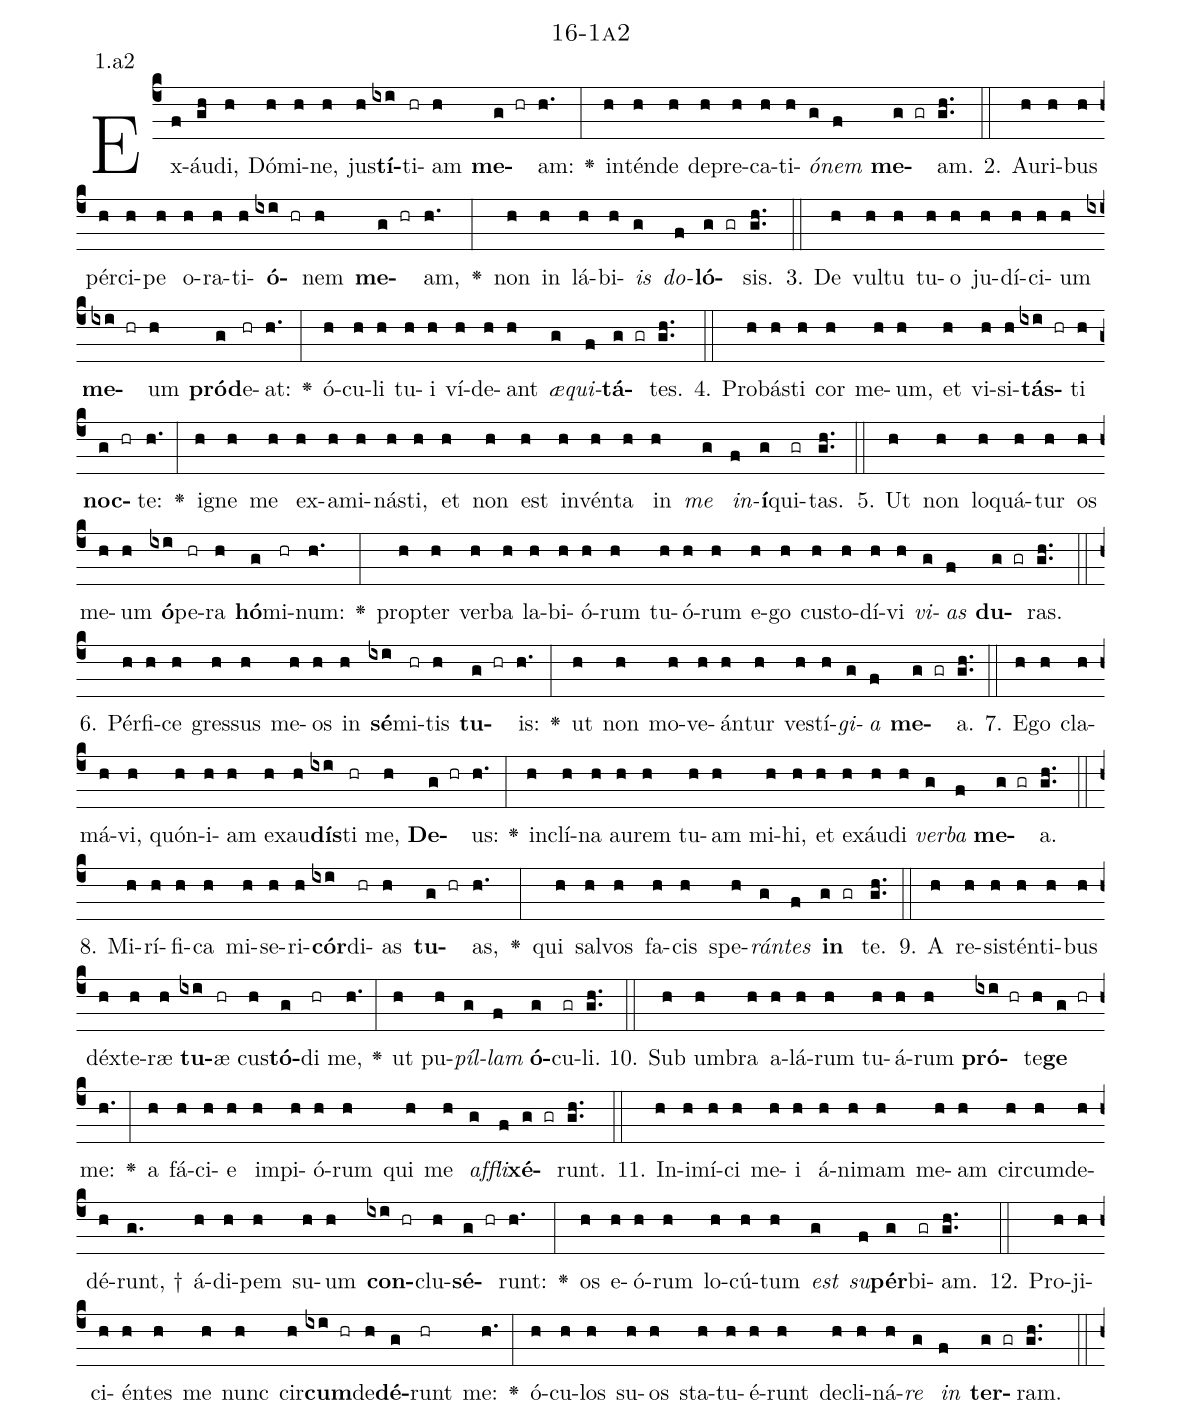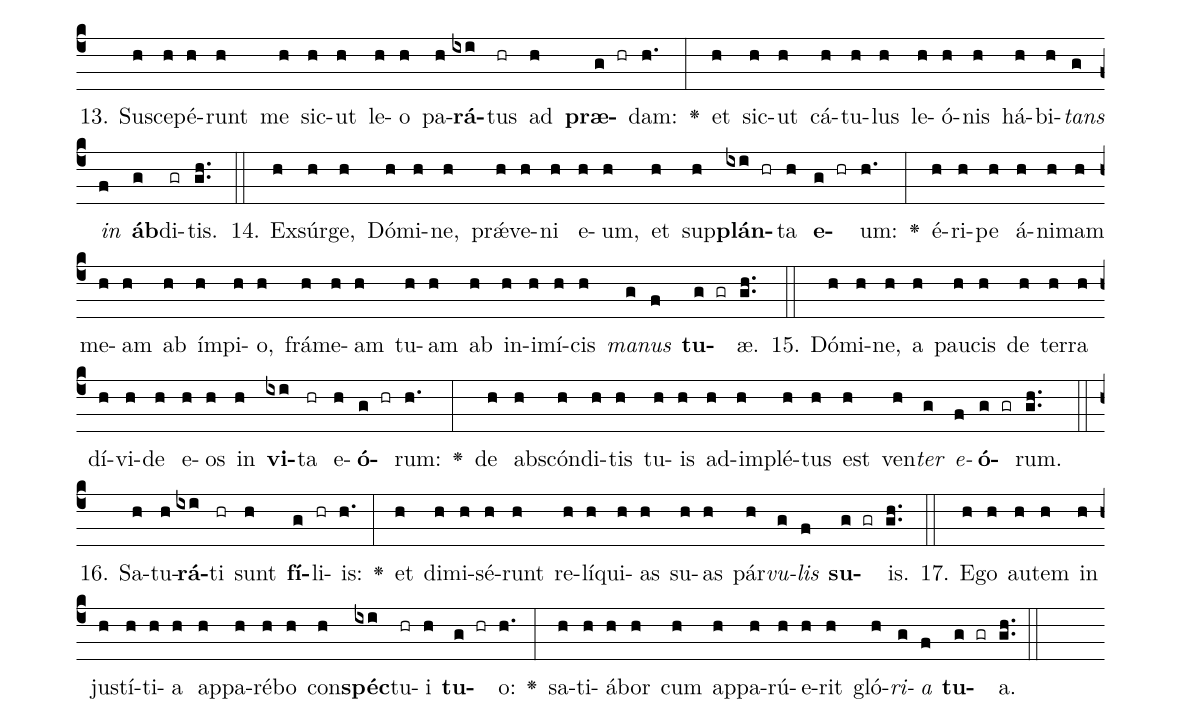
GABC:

name: 16-1a2;
annotation: 1.a2;
%%
(c4)Ex(f)áu(gh)di,(h) Dó(h)mi(h)ne,(h) jus(h)<b>tí</b>(ixi)ti(hr)am(h) <b>me</b>(g hr)am:(h.) <v>\greheightstar</v>(:) in(h)tén(h)de(h) de(h)pre(h)ca(h)ti(h)<i>ó</i>(g)<i>nem</i>(f) <b>me</b>(g gr)am.(gh..) (::)
2. Au(h)ri(h)bus(h) pér(h)ci(h)pe(h) o(h)ra(h)ti(h)<b>ó</b>(ixi hr)nem(h) <b>me</b>(g hr)am,(h.) <v>\greheightstar</v>(:) non(h) in(h) lá(h)bi(h)<i>is</i>(g) <i>do</i>(f)<b>ló</b>(g gr)sis.(gh..) (::)
3. De(h) vul(h)tu(h) tu(h)o(h) ju(h)dí(h)ci(h)um(h) <b>me</b>(ixi hr)um(h) <b>pród</b>(g)e(hr)at:(h.) <v>\greheightstar</v>(:) ó(h)cu(h)li(h) tu(h)i(h) ví(h)de(h)ant(h) <i>æ</i>(g)<i>qui</i>(f)<b>tá</b>(g gr)tes.(gh..) (::)
4. Pro(h)bás(h)ti(h) cor(h) me(h)um,(h) et(h) vi(h)si(h)<b>tás</b>(ixi hr)ti(h) <b>noc</b>(g hr)te:(h.) <v>\greheightstar</v>(:) i(h)gne(h) me(h) ex(h)a(h)mi(h)nás(h)ti,(h) et(h) non(h) est(h) in(h)vén(h)ta(h) in(h) <i>me</i>(g) <i>in</i>(f)<b>í</b>(g)qui(gr)tas.(gh..) (::)
5. Ut(h) non(h) lo(h)quá(h)tur(h) os(h) me(h)um(h) <b>ó</b>(ixi)pe(hr)ra(h) <b>hó</b>(g)mi(hr)num:(h.) <v>\greheightstar</v>(:) prop(h)ter(h) ver(h)ba(h) la(h)bi(h)ó(h)rum(h) tu(h)ó(h)rum(h) e(h)go(h) cus(h)to(h)dí(h)vi(h) <i>vi</i>(g)<i>as</i>(f) <b>du</b>(g gr)ras.(gh..) (::)
6. Pér(h)fi(h)ce(h) gres(h)sus(h) me(h)os(h) in(h) <b>sé</b>(ixi)mi(hr)tis(h) <b>tu</b>(g hr)is:(h.) <v>\greheightstar</v>(:) ut(h) non(h) mo(h)ve(h)án(h)tur(h) ves(h)tí(h)<i>gi</i>(g)<i>a</i>(f) <b>me</b>(g gr)a.(gh..) (::)
7. E(h)go(h) cla(h)má(h)vi,(h) quón(h)i(h)am(h) ex(h)au(h)<b>dís</b>(ixi)ti(hr) me,(h) <b>De</b>(g hr)us:(h.) <v>\greheightstar</v>(:) in(h)clí(h)na(h) au(h)rem(h) tu(h)am(h) mi(h)hi,(h) et(h) ex(h)áu(h)di(h) <i>ver</i>(g)<i>ba</i>(f) <b>me</b>(g gr)a.(gh..) (::)
8. Mi(h)rí(h)fi(h)ca(h) mi(h)se(h)ri(h)<b>cór</b>(ixi)di(hr)as(h) <b>tu</b>(g hr)as,(h.) <v>\greheightstar</v>(:) qui(h) sal(h)vos(h) fa(h)cis(h) spe(h)<i>rán</i>(g)<i>tes</i>(f) <b>in</b>(g gr) te.(gh..) (::)
9. A(h) re(h)sis(h)tén(h)ti(h)bus(h) déx(h)te(h)ræ(h) <b>tu</b>(ixi)æ(hr) cus(h)<b>tó</b>(g)di(hr) me,(h.) <v>\greheightstar</v>(:) ut(h) pu(h)<i>píl</i>(g)<i>lam</i>(f) <b>ó</b>(g)cu(gr)li.(gh..) (::)
10. Sub(h) um(h)bra(h) a(h)lá(h)rum(h) tu(h)á(h)rum(h) <b>pró</b>(ixi hr)te(h)<b>ge</b>(g hr) me:(h.) <v>\greheightstar</v>(:) a(h) fá(h)ci(h)e(h) im(h)pi(h)ó(h)rum(h) qui(h) me(h) <i>af</i>(g)<i>fli</i>(f)<b>xé</b>(g gr)runt.(gh..) (::)
11. In(h)i(h)mí(h)ci(h) me(h)i(h) á(h)ni(h)mam(h) me(h)am(h) cir(h)cum(h)de(h)dé(h)runt, †(g.) á(h)di(h)pem(h) su(h)um(h) <b>con</b>(ixi hr)clu(h)<b>sé</b>(g hr)runt:(h.) <v>\greheightstar</v>(:) os(h) e(h)ó(h)rum(h) lo(h)cú(h)tum(h) <i>est</i>(g) <i>su</i>(f)<b>pér</b>(g)bi(gr)am.(gh..) (::)
12. Pro(h)ji(h)ci(h)én(h)tes(h) me(h) nunc(h) cir(h)<b>cum</b>(ixi hr)de(h)<b>dé</b>(g)runt(hr) me:(h.) <v>\greheightstar</v>(:) ó(h)cu(h)los(h) su(h)os(h) sta(h)tu(h)é(h)runt(h) de(h)cli(h)ná(h)<i>re</i>(g) <i>in</i>(f) <b>ter</b>(g gr)ram.(gh..) (::)
13. Su(h)sce(h)pé(h)runt(h) me(h) sic(h)ut(h) le(h)o(h) pa(h)<b>rá</b>(ixi)tus(hr) ad(h) <b>præ</b>(g hr)dam:(h.) <v>\greheightstar</v>(:) et(h) sic(h)ut(h) cá(h)tu(h)lus(h) le(h)ó(h)nis(h) há(h)bi(h)<i>tans</i>(g) <i>in</i>(f) <b>áb</b>(g)di(gr)tis.(gh..) (::)
14. Ex(h)súr(h)ge,(h) Dó(h)mi(h)ne,(h) prǽ(h)ve(h)ni(h) e(h)um,(h) et(h) sup(h)<b>plán</b>(ixi hr)ta(h) <b>e</b>(g hr)um:(h.) <v>\greheightstar</v>(:) é(h)ri(h)pe(h) á(h)ni(h)mam(h) me(h)am(h) ab(h) ím(h)pi(h)o,(h) frá(h)me(h)am(h) tu(h)am(h) ab(h) in(h)i(h)mí(h)cis(h) <i>ma</i>(g)<i>nus</i>(f) <b>tu</b>(g gr)æ.(gh..) (::)
15. Dó(h)mi(h)ne,(h) a(h) pau(h)cis(h) de(h) ter(h)ra(h) dí(h)vi(h)de(h) e(h)os(h) in(h) <b>vi</b>(ixi)ta(hr) e(h)<b>ó</b>(g hr)rum:(h.) <v>\greheightstar</v>(:) de(h) abs(h)cón(h)di(h)tis(h) tu(h)is(h) ad(h)im(h)plé(h)tus(h) est(h) ven(h)<i>ter</i>(g) <i>e</i>(f)<b>ó</b>(g gr)rum.(gh..) (::)
16. Sa(h)tu(h)<b>rá</b>(ixi)ti(hr) sunt(h) <b>fí</b>(g)li(hr)is:(h.) <v>\greheightstar</v>(:) et(h) di(h)mi(h)sé(h)runt(h) re(h)lí(h)qui(h)as(h) su(h)as(h) pár(h)<i>vu</i>(g)<i>lis</i>(f) <b>su</b>(g gr)is.(gh..) (::)
17. E(h)go(h) au(h)tem(h) in(h) jus(h)tí(h)ti(h)a(h) ap(h)pa(h)ré(h)bo(h) con(h)<b>spéc</b>(ixi)tu(hr)i(h) <b>tu</b>(g hr)o:(h.) <v>\greheightstar</v>(:) sa(h)ti(h)á(h)bor(h) cum(h) ap(h)pa(h)rú(h)e(h)rit(h) gló(h)<i>ri</i>(g)<i>a</i>(f) <b>tu</b>(g gr)a.(gh..) (::)
